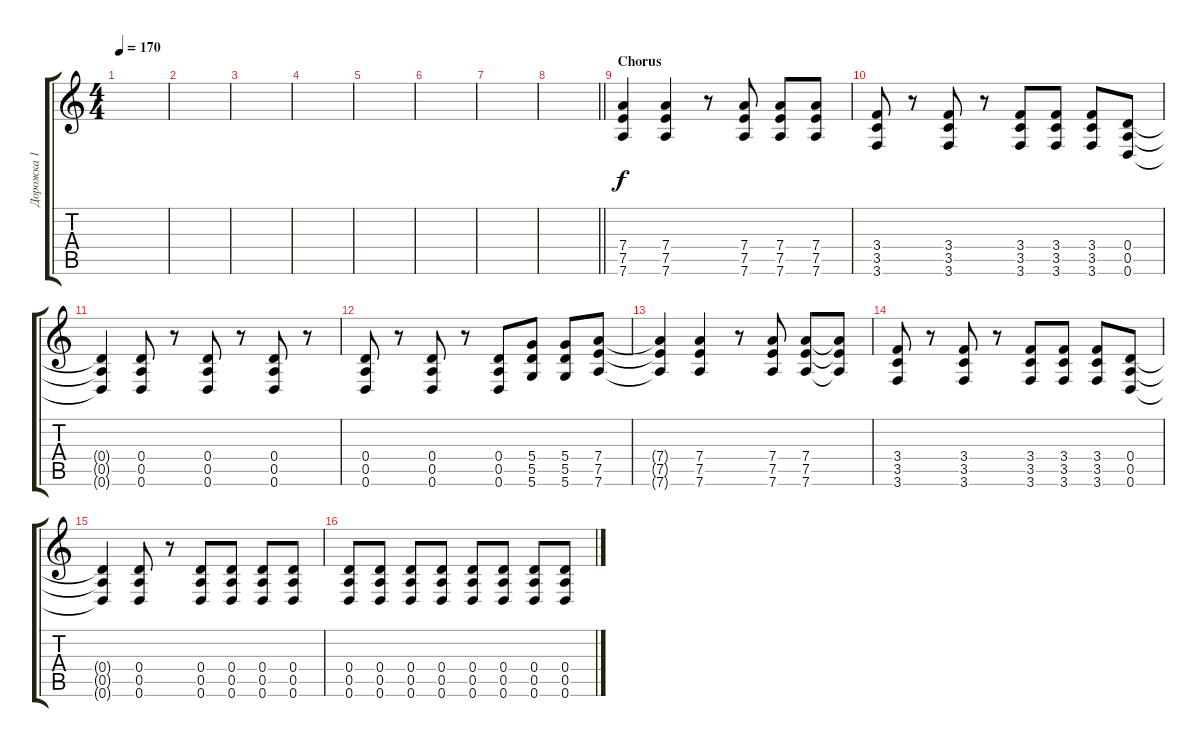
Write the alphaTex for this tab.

\track ("Дорожка 1" "Дорожка 1") {instrument distortionguitar}
\staff {score tabs}
\tuning (E4 B3 G3 D3 A2 D2) {hide}
\ts (4 4)
\tempo 170
\clef g2
\ks c
|
|
|
|
|
|
|
\barLineRight lightlight
|
\section ("" "Chorus")
(7.4 7.5 7.6).4 (7.4 7.5 7.6).4 r.8 (7.4 7.5 7.6).8 (7.4 7.5 7.6).8 (7.4 7.5 7.6).8 |
(3.4 3.5 3.6).8 r.8 (3.4 3.5 3.6).8 r.8 (3.4 3.5 3.6).8 (3.4 3.5 3.6).8 (3.4 3.5 3.6).8 (0.4 0.5 0.6).8 |
(0.4{t} 0.5{t} 0.6{t}).4 (0.4 0.5 0.6).8 r.8 (0.4 0.5 0.6).8 r.8 (0.4 0.5 0.6).8 r.8 |
(0.4 0.5 0.6).8 r.8 (0.4 0.5 0.6).8 r.8 (0.4 0.5 0.6).8 (5.4 5.5 5.6).8 (5.4 5.5 5.6).8 (7.4 7.5 7.6).8 |
(7.4{t} 7.5{t} 7.6{t}).4 (7.4 7.5 7.6).4 r.8 (7.4 7.5 7.6).8 (7.4 7.5 7.6).8 (7.4{t} 7.5{t} 7.6{t}).8 |
(3.4 3.5 3.6).8 r.8 (3.4 3.5 3.6).8 r.8 (3.4 3.5 3.6).8 (3.4 3.5 3.6).8 (3.4 3.5 3.6).8 (0.4 0.5 0.6).8 |
(0.4{t} 0.5{t} 0.6{t}).4 (0.4 0.5 0.6).8 r.8 (0.4 0.5 0.6).8 (0.4 0.5 0.6).8 (0.4 0.5 0.6).8 (0.4 0.5 0.6).8 |
(0.4 0.5 0.6).8 (0.4 0.5 0.6).8 (0.4 0.5 0.6).8 (0.4 0.5 0.6).8 (0.4 0.5 0.6).8 (0.4 0.5 0.6).8 (0.4 0.5 0.6).8 (0.4 0.5 0.6).8
